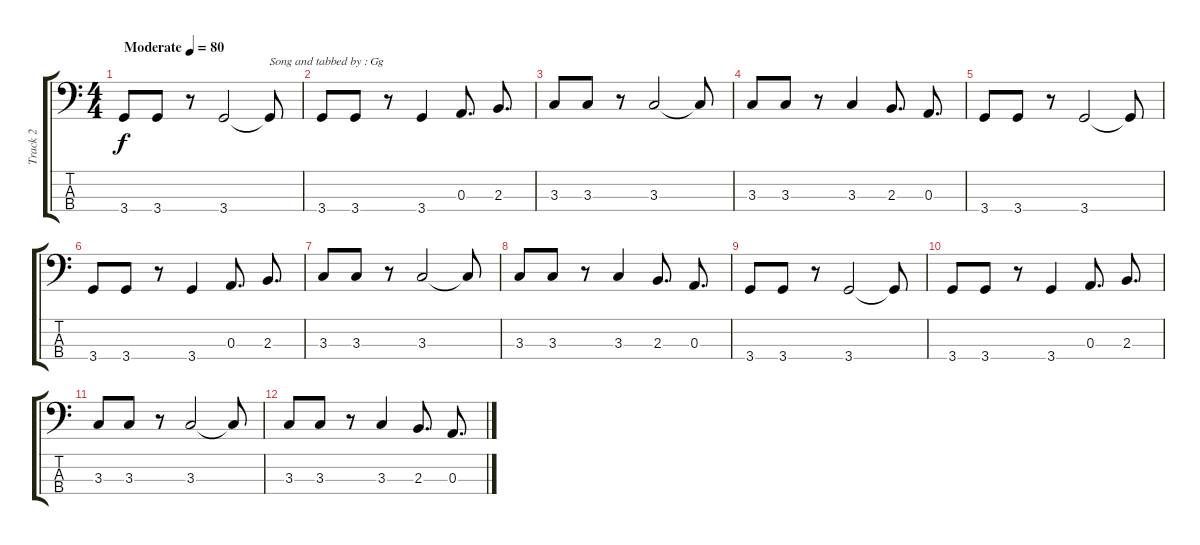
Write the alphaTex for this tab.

\track ("Track 2" "Track 2") {instrument electricbassfinger}
\staff {score tabs}
\tuning (G2 D2 A1 E1) {hide}
\ts (4 4)
\tempo (80 "Moderate")
\clef f4
\ks c
3.4.8{dy f instrument electricbassfinger} 3.4.8 r.8 3.4.2 3.4{t}.8{txt "Song and tabbed by : Gg"} |
3.4.8 3.4.8 r.8 3.4.4 0.3.8{d} 2.3.8{d} |
3.3.8 3.3.8 r.8 3.3.2 3.3{t}.8 |
3.3.8 3.3.8 r.8 3.3.4 2.3.8{d} 0.3.8{d} |
3.4.8 3.4.8 r.8 3.4.2 3.4{t}.8 |
3.4.8 3.4.8 r.8 3.4.4 0.3.8{d} 2.3.8{d} |
3.3.8 3.3.8 r.8 3.3.2 3.3{t}.8 |
3.3.8 3.3.8 r.8 3.3.4 2.3.8{d} 0.3.8{d} |
3.4.8 3.4.8 r.8 3.4.2 3.4{t}.8 |
3.4.8 3.4.8 r.8 3.4.4 0.3.8{d} 2.3.8{d} |
3.3.8 3.3.8 r.8 3.3.2 3.3{t}.8 |
3.3.8 3.3.8 r.8 3.3.4 2.3.8{d} 0.3.8{d}
